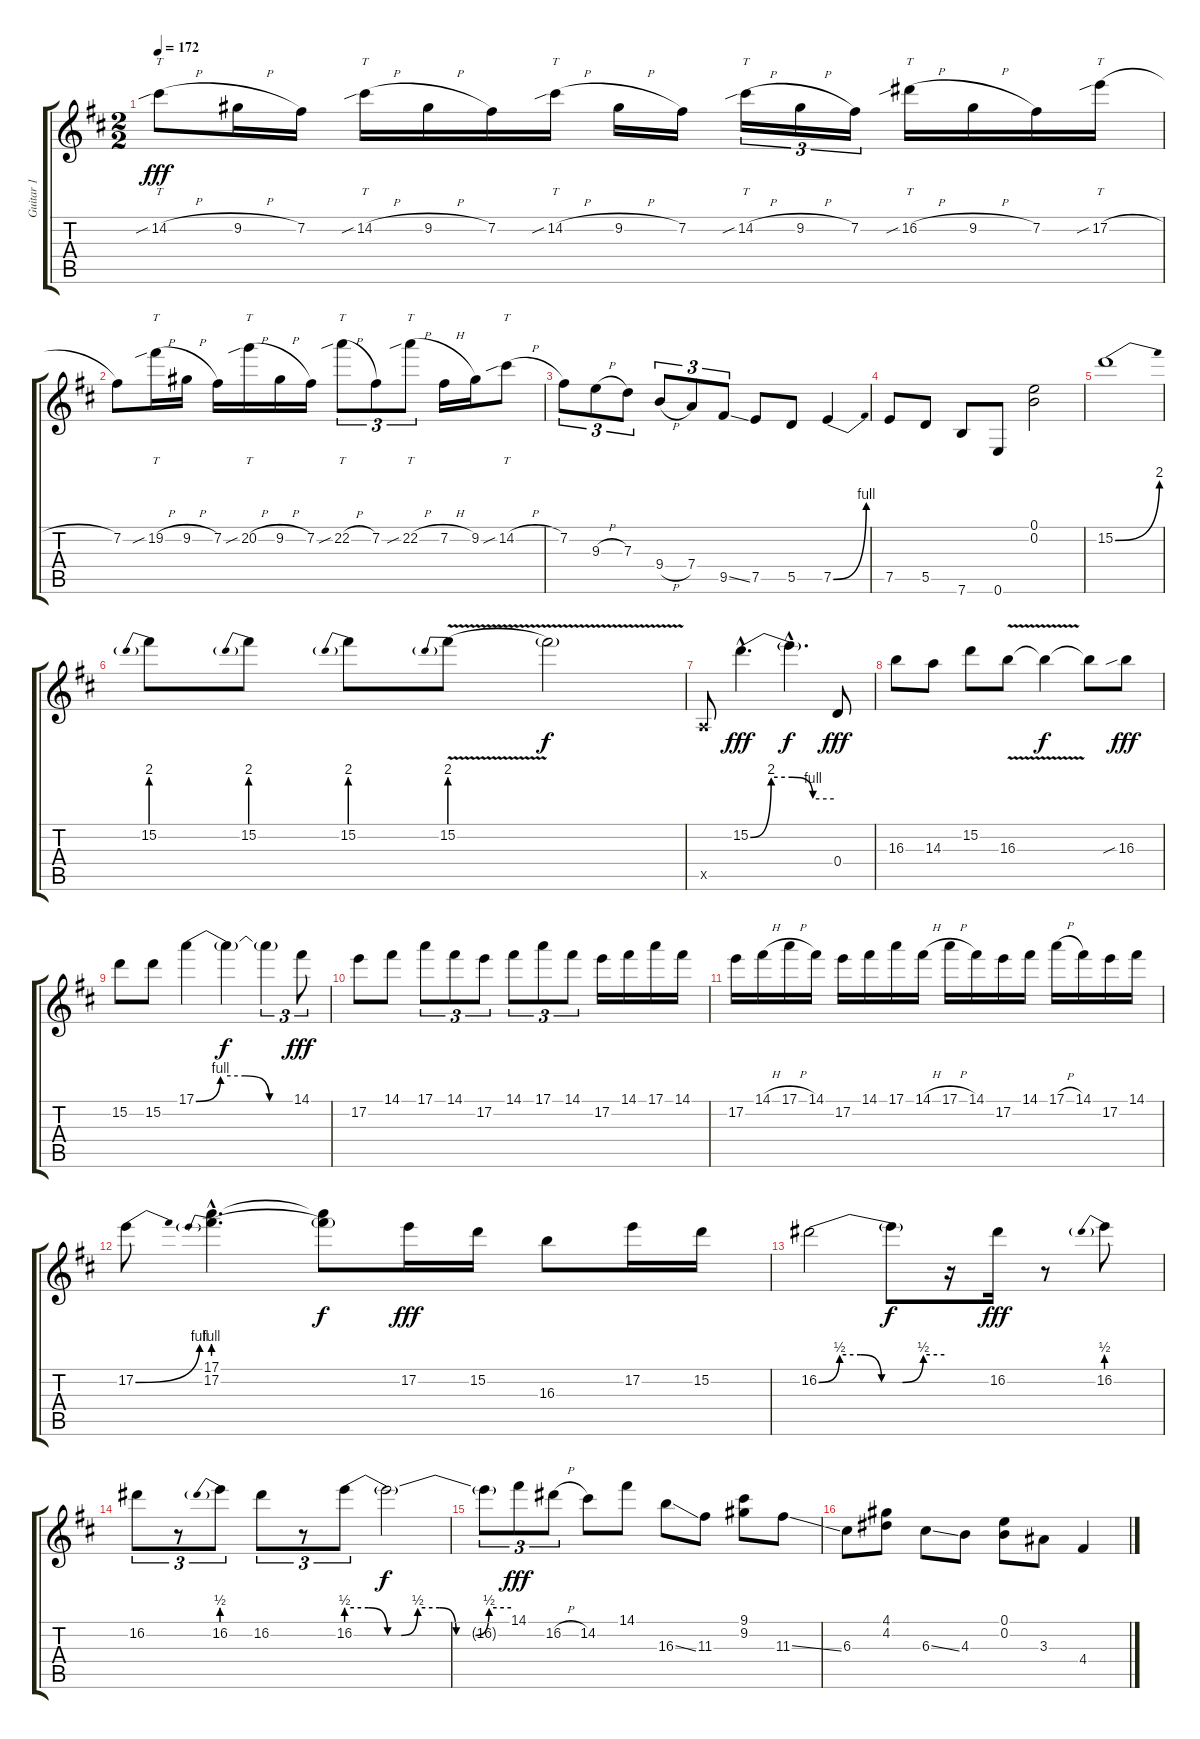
\track ("Guitar 1" "Guitar 1") {instrument distortionguitar}
\staff {score tabs}
\tuning (E4 B3 G3 D3 A2 E2) {hide}
\ts (2 2)
\tempo 172
\clef g2
\ks d
14.2{sib h}.8{tt dy fff} 9.2{h}.16 7.2.16 14.2{sib h}.16{tt} 9.2{h}.16 7.2.16 14.2{sib h}.16{tt} 9.2{h}.16 7.2.16 14.2{sib h}.16{tt tu (3 2)} 9.2{h}.16{tu (3 2)} 7.2.16{tu (3 2)} 16.2{sib h}.16{tt} 9.2{h}.16 7.2.16 17.2{sib h}.16{tt} |
7.2.8 19.2{sib h}.16{tt} 9.2{h}.16 7.2.16 20.2{sib h}.16{tt} 9.2{h}.16 7.2.16 22.2{sib h}.8{tt tu (3 2)} 7.2.8{tu (3 2)} 22.2{sib h}.8{tt tu (3 2)} 7.2{h}.16 9.2.16 14.2{sib h}.8{tt} |
7.2.8{tu (3 2)} 9.3{h}.8{tu (3 2)} 7.3.8{tu (3 2)} 9.4{h}.8{tu (3 2)} 7.4.8{tu (3 2)} 9.5{ss}.8{tu (3 2)} 7.5.8 5.5.8 7.5{be (bend 0 0 60 4)}.4 |
7.5.8 5.5.8 7.6.8 0.6.8 (0.1 0.2).2 |
15.2{be (bend 0 0 60 8)}.1 |
15.2{be (prebend 0 8 60 8)}.8 15.2{be (prebend 0 8 60 8)}.8 15.2{be (prebend 0 8 60 8)}.8 15.2{be (prebend 0 8 60 8) v}.8 15.2{t}.2{dy f} |
0.5{x}.8 15.2{be (custom 0 0 15 8 30 8 45 4 60 4) hac}.4{d dy fff} 15.2{hac t}.4{d dy f} 0.4.8{dy fff} |
16.3.8 14.3.8 15.2.8 16.3{v}.8 16.3{t}.4{dy f} 16.3{t}.8 16.3{sib}.8{dy fff} |
15.2.8 15.2.8 17.1{be (custom 0 0 15 4 30 4 45 0 60 0)}.4 17.1{t}.4{dy f} 17.1{t}.4{tu (3 2)} 14.1.8{tu (3 2) dy fff} |
17.2.8 14.1.8 17.1.8{tu (3 2)} 14.1.8{tu (3 2)} 17.2.8{tu (3 2)} 14.1.8{tu (3 2)} 17.1.8{tu (3 2)} 14.1.8{tu (3 2)} 17.2.16 14.1.16 17.1.16 14.1.16 |
17.2.16 14.1{h}.16 17.1{h}.16 14.1.16 17.2.16 14.1.16 17.1.16 14.1{h}.16 17.1{h}.16 14.1.16 17.2.16 14.1.16 17.1{h}.16 14.1.16 17.2.16 14.1.16 |
17.2{be (bend 0 0 60 4)}.8 (17.1{hac} 17.2{be (prebend 0 4 60 4) hac}).4{d} (17.1{t} 17.2{t}).8{dy f} 17.2.16{dy fff} 15.2.16 16.3.8 17.2.16 15.2.16 |
16.2{be (custom 0 0 10 2 20 2 30 0 40 0 50 2 60 2)}.2 16.2{t}.8{dy f} r.16 16.2.16{dy fff} r.8 16.2{be (prebend 0 2 60 2)}.8 |
16.2.8{tu (3 2)} r.8{tu (3 2)} 16.2{be (prebend 0 2 60 2)}.8{tu (3 2)} 16.2.8{tu (3 2)} r.8{tu (3 2)} 16.2{be (custom 0 2 8 2 15 0 20 0 26 2 34 2 40 0 47 0 52 2 60 2)}.8{tu (3 2)} 16.2{t}.2{dy f} |
16.2{t}.8{tu (3 2)} 14.1.8{tu (3 2) dy fff} 16.2{h}.8{tu (3 2)} 14.2.8 14.1.8 16.3{ss}.8 11.3.8 (9.1 9.2).8 11.3{ss}.8 |
6.3.8 (4.1 4.2).8 6.3{ss}.8 4.3.8 (0.1 0.2).8 3.3.8 4.4.4
